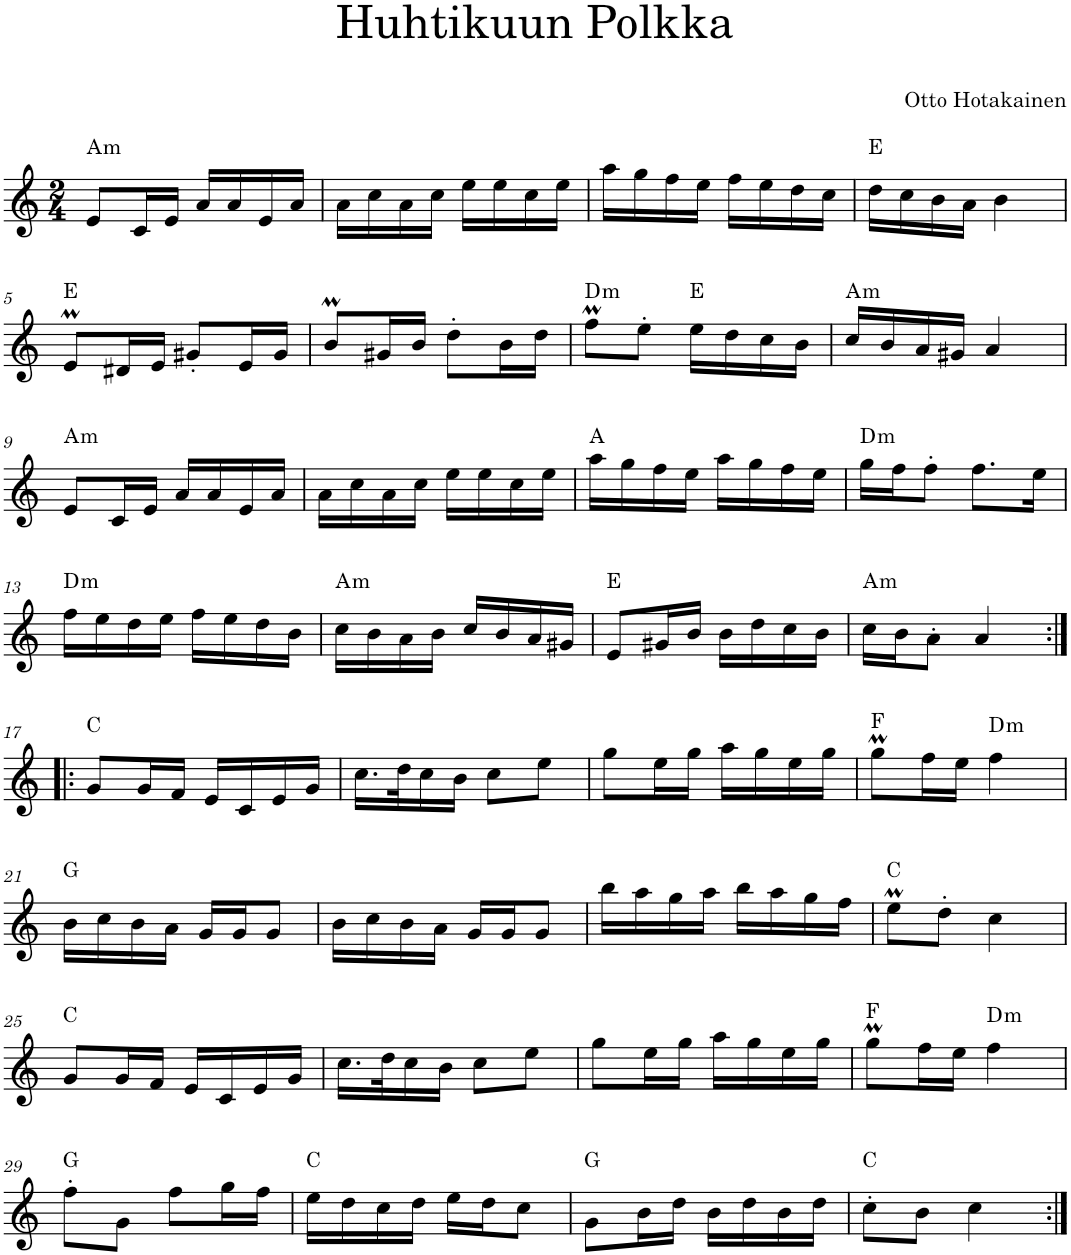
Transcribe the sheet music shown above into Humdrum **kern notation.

**kern	**harte
*part1	*part1
*staff1	*
*I"Violin	*
*I'Vln.	*
*clefG2	*
*k[]	*
*M2/4	*
=1	=1
!	!LO:H:kt=m
8e/L	A:min
16c/L	.
16e/JJ	.
16a/LL	.
16a/	.
16e/	.
16a/JJ	.
=2	=2
16a\LL	.
16cc\	.
16a\	.
16cc\JJ	.
16ee\LL	.
16ee\	.
16cc\	.
16ee\JJ	.
=3	=3
16aa\LL	.
16gg\	.
16ff\	.
16ee\JJ	.
16ff\LL	.
16ee\	.
16dd\	.
16cc\JJ	.
=4	=4
16dd\LL	E:maj
16cc\	.
16b\	.
16a\JJ	.
4b\	.
!!LO:LB:g=z
=5	=5
8em/L	E:maj
16d#X/L	.
16e/JJ	.
8g#X'/L	.
16e/L	.
16g#/JJ	.
=6	=6
8bm/L	.
16g#X/L	.
16b/JJ	.
8dd'\L	.
16b\L	.
16dd\JJ	.
=7	=7
!	!LO:H:kt=m
8ffM\L	D:min
8ee'\J	.
16ee\LL	E:maj
16dd\	.
16cc\	.
16b\JJ	.
=8	=8
!	!LO:H:kt=m
16cc/LL	A:min
16b/	.
16a/	.
16g#X/JJ	.
4a/	.
!!LO:LB:g=z
=9	=9
!	!LO:H:kt=m
8e/L	A:min
16c/L	.
16e/JJ	.
16a/LL	.
16a/	.
16e/	.
16a/JJ	.
=10	=10
16a\LL	.
16cc\	.
16a\	.
16cc\JJ	.
16ee\LL	.
16ee\	.
16cc\	.
16ee\JJ	.
=11	=11
16aa\LL	A:maj
16gg\	.
16ff\	.
16ee\JJ	.
16aa\LL	.
16gg\	.
16ff\	.
16ee\JJ	.
=12	=12
!	!LO:H:kt=m
16gg\LL	D:min
16ff\J	.
8ff'\J	.
8.ff\L	.
16ee\Jk	.
!!LO:LB:g=z
=13	=13
!	!LO:H:kt=m
16ff\LL	D:min
16ee\	.
16dd\	.
16ee\JJ	.
16ff\LL	.
16ee\	.
16dd\	.
16b\JJ	.
=14	=14
!	!LO:H:kt=m
16cc\LL	A:min
16b\	.
16a\	.
16b\JJ	.
16cc/LL	.
16b/	.
16a/	.
16g#X/JJ	.
=15	=15
8e/L	E:maj
16g#X/L	.
16b/JJ	.
16b\LL	.
16dd\	.
16cc\	.
16b\JJ	.
=16	=16
!	!LO:H:kt=m
16cc\LL	A:min
16b\J	.
8a'\J	.
4a/	.
!!LO:LB:g=z
=17:|!|:	=17:|!|:
8g/L	C:maj
16g/L	.
16f/JJ	.
16e/LL	.
16c/	.
16e/	.
16g/JJ	.
=18	=18
16.cc\LL	.
32dd\K	.
16cc\	.
16b\JJ	.
8cc\L	.
8ee\J	.
=19	=19
8gg\L	.
16ee\L	.
16gg\JJ	.
16aa\LL	.
16gg\	.
16ee\	.
16gg\JJ	.
=20	=20
8ggM\L	F:maj
16ff\L	.
16ee\JJ	.
!	!LO:H:kt=m
4ff\	D:min
!!LO:LB:g=z
=21	=21
16b\LL	G:maj
16cc\	.
16b\	.
16a\JJ	.
16g/LL	.
16g/J	.
8g/J	.
=22	=22
16b\LL	.
16cc\	.
16b\	.
16a\JJ	.
16g/LL	.
16g/J	.
8g/J	.
=23	=23
16bb\LL	.
16aa\	.
16gg\	.
16aa\JJ	.
16bb\LL	.
16aa\	.
16gg\	.
16ff\JJ	.
=24	=24
8eem\L	C:maj
8dd'\J	.
4cc\	.
!!LO:LB:g=z
=25	=25
8g/L	C:maj
16g/L	.
16f/JJ	.
16e/LL	.
16c/	.
16e/	.
16g/JJ	.
=26	=26
16.cc\LL	.
32dd\K	.
16cc\	.
16b\JJ	.
8cc\L	.
8ee\J	.
=27	=27
8gg\L	.
16ee\L	.
16gg\JJ	.
16aa\LL	.
16gg\	.
16ee\	.
16gg\JJ	.
=28	=28
8ggM\L	F:maj
16ff\L	.
16ee\JJ	.
!	!LO:H:kt=m
4ff\	D:min
!!LO:LB:g=z
=29	=29
8ff'\L	G:maj
8g\J	.
8ff\L	.
16gg\L	.
16ff\JJ	.
=30	=30
16ee\LL	C:maj
16dd\	.
16cc\	.
16dd\JJ	.
16ee\LL	.
16dd\J	.
8cc\J	.
=31	=31
8g\L	G:maj
16b\L	.
16dd\JJ	.
16b\LL	.
16dd\	.
16b\	.
16dd\JJ	.
=32	=32
8cc'\L	C:maj
8b\J	.
4cc\	.
=:|!	=:|!
*-	*-
